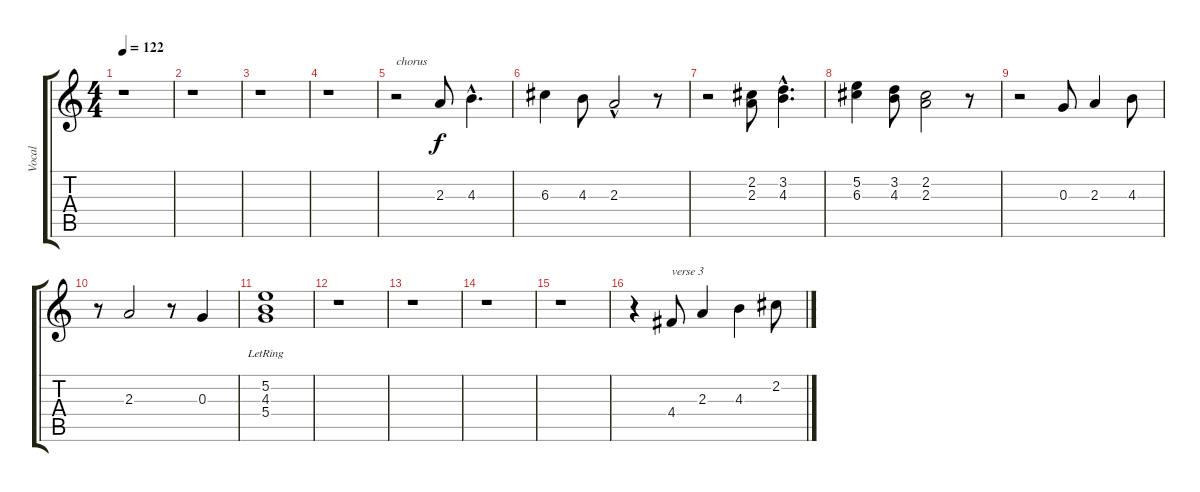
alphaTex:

\track ("Vocal" "Vocal") {instrument contrabass}
\staff {score tabs}
\tuning (E4 B3 G3 D3 A2 E2) {hide}
\ts (4 4)
\tempo 122
\clef g2
\ks c
r.1{dy f} |
r.1 |
r.1 |
r.1 |
r.2{txt "chorus"} 2.3.8 4.3{hac}.4{d} |
6.3.4 4.3.8 2.3{hac}.2 r.8 |
r.2 (2.2 2.3).8 (3.2{hac} 4.3{hac}).4{d} |
(5.2 6.3).4 (3.2 4.3).8 (2.2 2.3).2 r.8 |
r.2 0.3.8 2.3.4 4.3.8 |
r.8 2.3.2 r.8 0.3.4 |
(5.2{lr} 4.3{lr} 5.4{lr}).1 |
r.1 |
r.1 |
r.1 |
r.1 |
r.4 4.4.8{txt "verse 3"} 2.3.4 4.3.4 2.2.8
